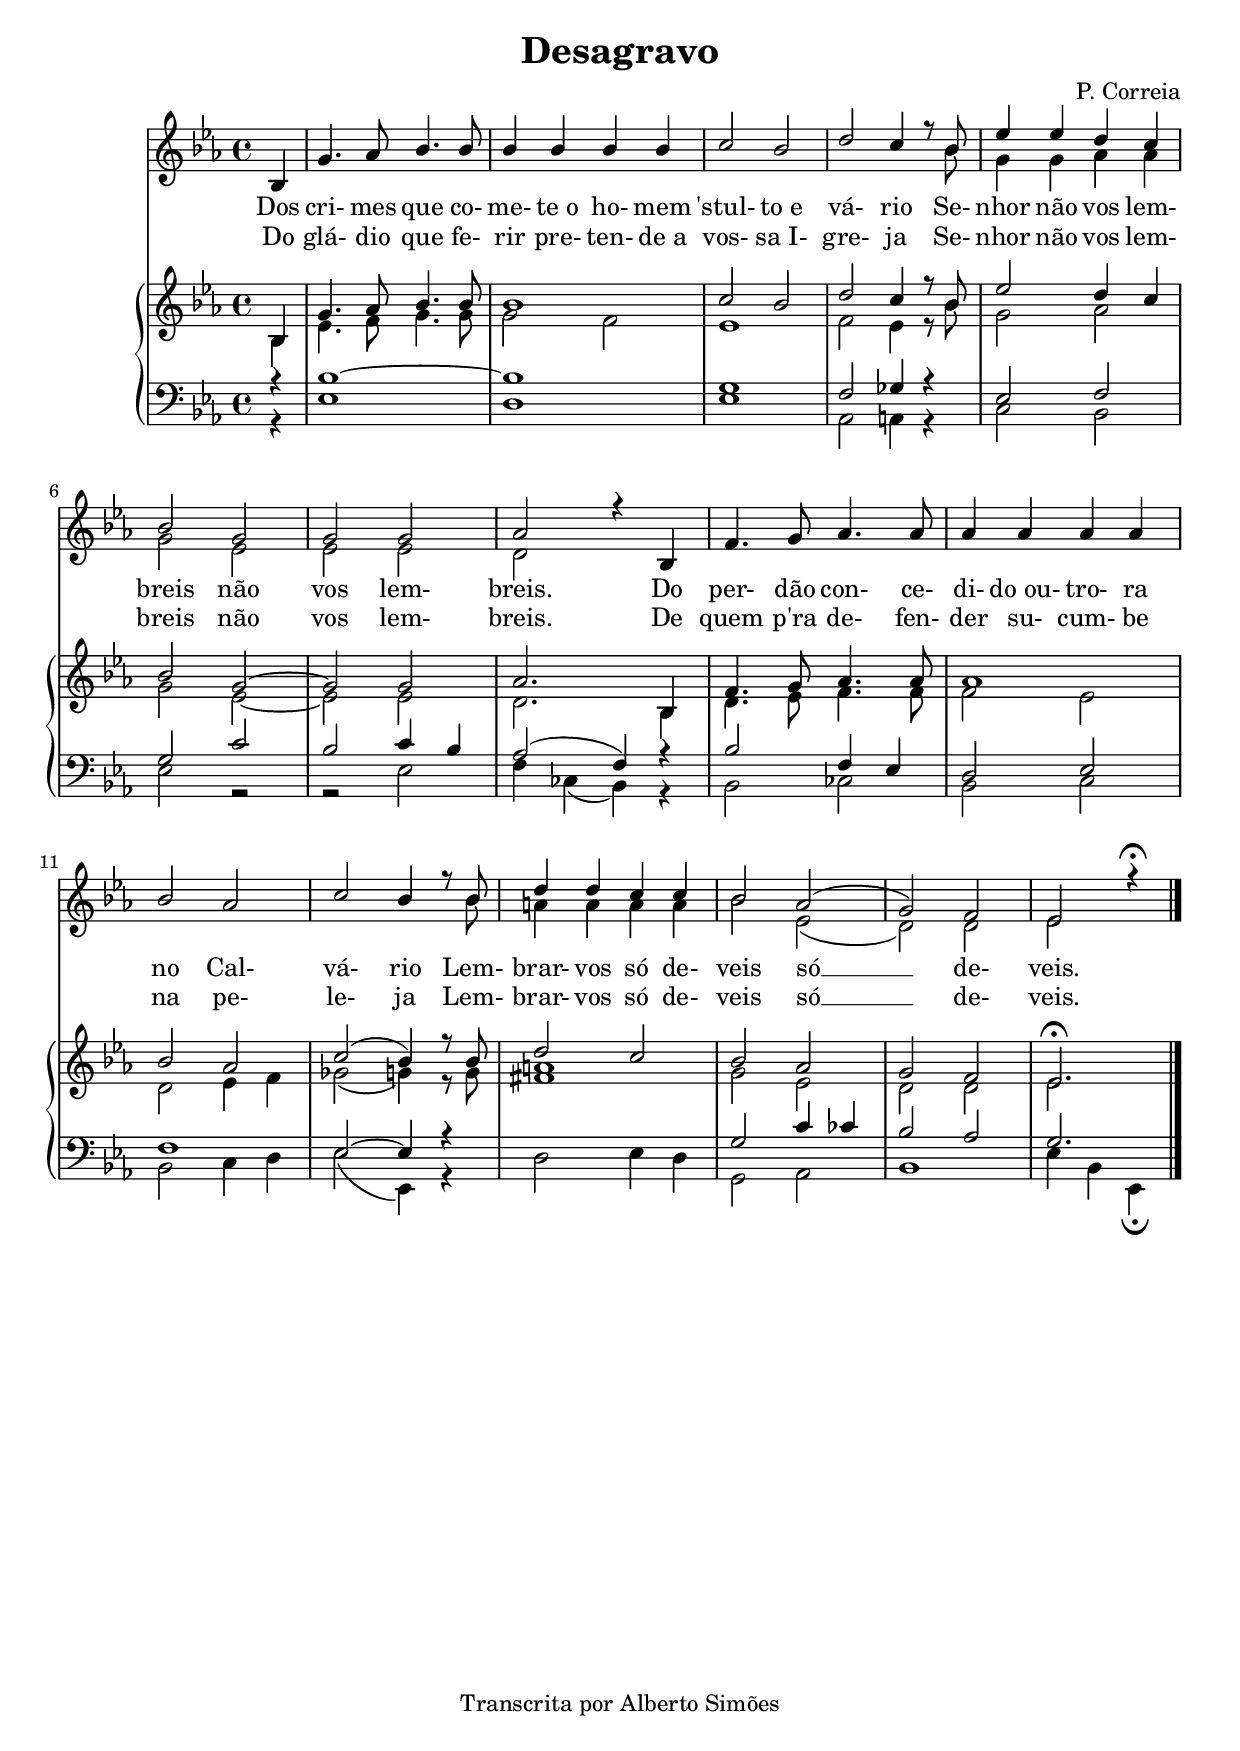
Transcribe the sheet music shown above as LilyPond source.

\version "2.14.0"

\header {
  title = "Desagravo"
  composer = "P. Correia"
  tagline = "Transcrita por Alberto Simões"

  ocasioes = "ofertorio,entrada,final"
  seccao   = "final"
}


global = {
  \key ees \major
  \time 4/4
}

melodyA = \relative c' {
	\voiceOne
  \clef treble
	\global
	
	\partial 4 bes4
	g'4. aes8 bes4. bes8
	bes4 bes bes bes
	c2 bes
	d c4 r8 bes
	
	ees4 ees d c
	bes2 g
	g g
	aes r4 bes,
	f'4. g8 aes4. aes8
	aes4 aes aes aes
	
	bes2 aes
	c bes4 r8 bes8
	d4 d c c
	bes2 aes(
	g) f 
 ees r4 \fermata \bar "|."
}

melodyB = \relative c'' {
	\partial 4 s4
	s1 s1 s1 s2 s4 s8 bes8
	g4 g aes aes g2 ees ees ees d s2 s1 s1
	s1 s2 s4 s8 bes' a4 a a a bes2 ees,( d) d  ees s4
}

melody = {<< \new Voice = "mel" \melodyA \\ \melodyB >>}

textA = \lyricmode {
	Dos cri- mes que co- me- te_o ho- mem
	'stul- to_e vá- rio
	Se- nhor não vos lem- breis não vos lem- breis.
	Do per- dão con- ce- di- do_ou- tro- ra no Cal- vá- rio
	Lem- brar- vos só de- veis só __ de- veis.
}

textB = \lyricmode {
	Do glá- dio que fe- rir pre- ten- de_a vos- sa_I- gre- ja
	Se- nhor não vos lem- breis não vos lem- breis.
	De quem p'ra de- fen- der su- cum- be na pe- le- ja
	Lem- brar- vos só de- veis só __ de- veis.
}

upperA = \relative c' {
	\partial 4 bes4
	g'4. aes8 bes4. bes8
	bes1
	c2 bes
	d c4 r8 bes
	
	ees2 d4 c
	bes2 g ~
	g g
	aes2. bes,4
	f'4. g8 aes4. aes8
	aes1
	
	bes2 aes
	c2( bes4) r8 bes
	d2 c
	bes aes 
	g f
 ees2. \fermata
}

upperB = \relative c' {
	\partial 4 bes4
	ees4. f8 g4.  g8
	g2 f
	ees1
	f2 ees4 r8 bes'
	
	g2 aes2
	g ees ~
	ees ees
	d2. bes4
	d4. ees8 f4. f8
	f2 ees
	
	d2 ees4 f
	ges2( g4) r8 g
	<fis a>1
	g2 ees
	d2 d
 ees2.
}

lowerA = \relative c' {
	\partial 4 r4	bes1 ~ bes1 g f2 ges4 r
	ees2 f g c bes c4 bes aes2( f4) r bes2 f4 ees d2 ees
	f1 ees2 ~ ees4 r s1 g2 c4 ces bes2 aes 	  g2.
}

lowerB = \relative c {
	\partial 4 r4
	ees1 d1 ees1 aes,2 a4 r 
	c2 bes ees r r ees f4 ces( bes) r bes2 ces bes c
	bes2 c4 d ees2( ees,4) r d'2 ees4 d g,2 aes bes1 
 ees4 bes ees, \fermata
}


upper = {	
	\clef treble
	\global << \upperA \\ \upperB >>
}

lower = {  
	\clef bass  
	\global << \lowerA \\ \lowerB >>
}

\score {
  <<
		\new Staff = "voice" \melody
  	\new Lyrics \lyricsto mel \textA
  	\new Lyrics \lyricsto mel \textB
    \new PianoStaff <<
      \new Staff = "upper" \upper
      \new Staff = "lower" \lower
    >>
  >>
  \layout {
    \context { \Staff \RemoveEmptyStaves }
  }
  \midi {
          \context {
      \Score
      tempoWholesPerMinute = #(ly:make-moment 100 4)
    }}
}


